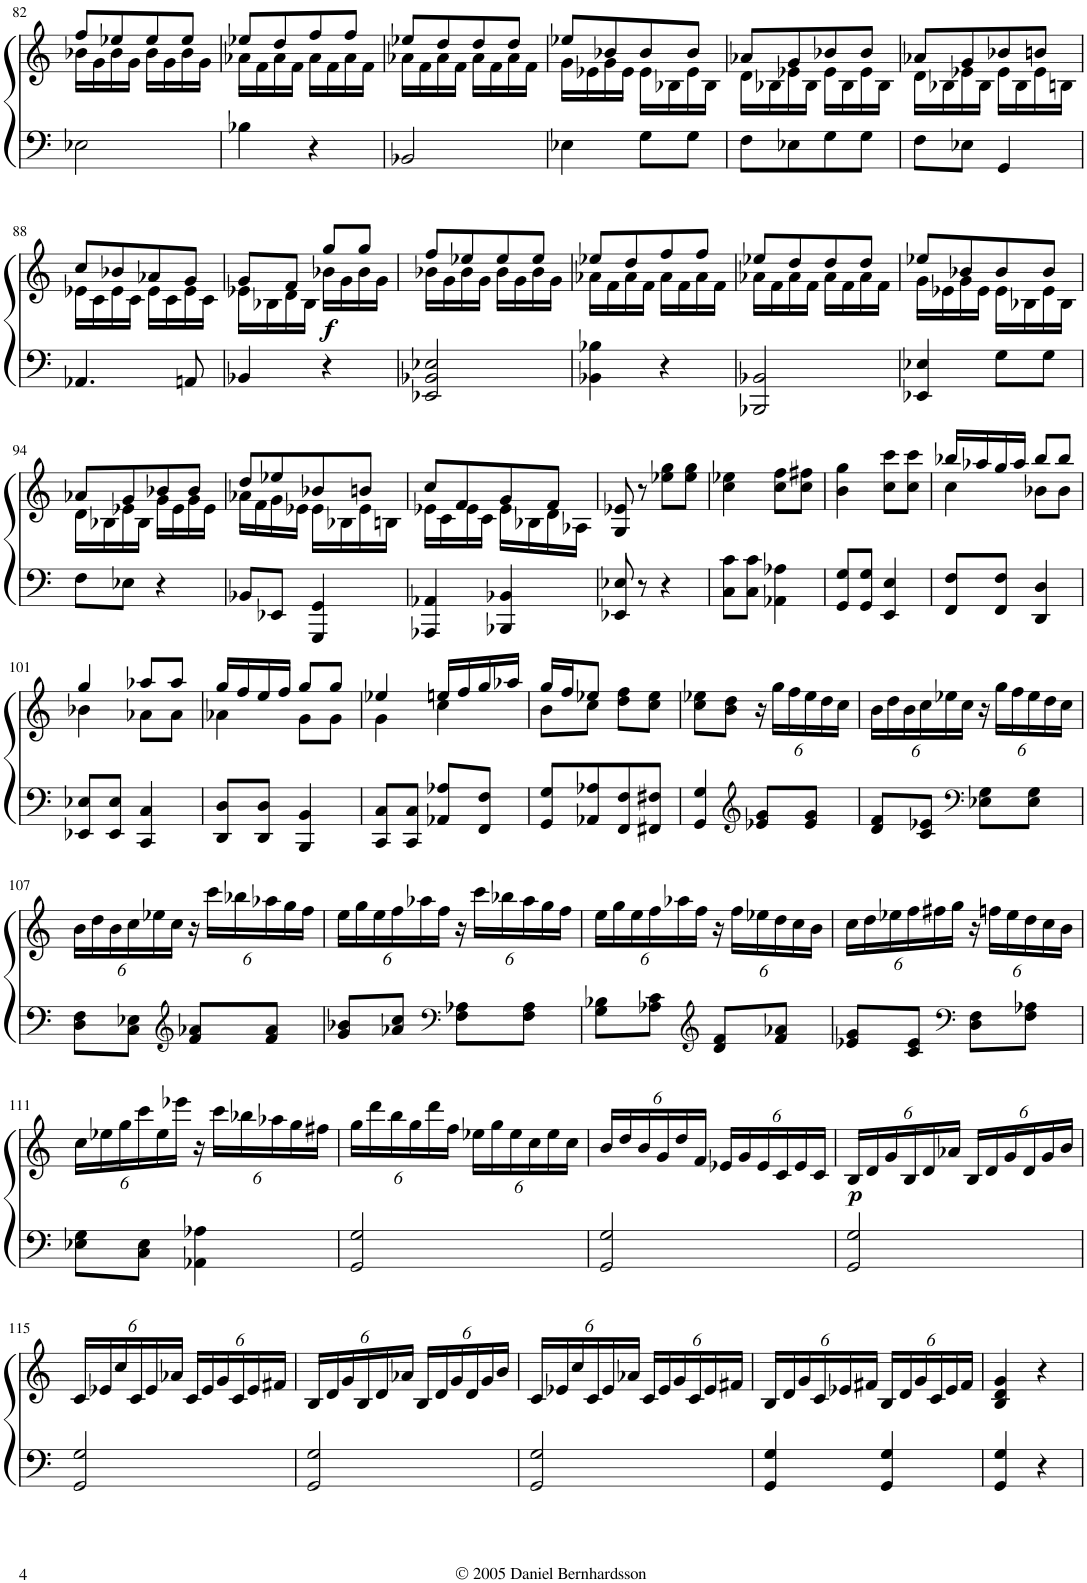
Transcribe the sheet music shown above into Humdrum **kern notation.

**kern	**kern	**dynam
*part1	*part1	*part1
*staff2	*staff1	*staff1/2
*I"Piano	*	*
*I'Pno.	*	*
!!LO:PB:g=z
*clefF4	*clefG2	*
*k[]	*k[]	*
*M2/4	*M2/4	*
=82	=82	=82
*	*^	*
2E-X\	8ff/L	16b-X\LL	.
.	.	16g\	.
.	8ee-X/	16b-\	.
.	.	16g\JJ	.
.	8ee-/	16b-\LL	.
.	.	16g\	.
.	8ee-/J	16b-\	.
.	.	16g\JJ	.
=83	=83	=83	=83
4B-X\	8ee-X/L	16a-X\LL	.
.	.	16f\	.
.	8dd/	16a-\	.
.	.	16f\JJ	.
4r	8ff/	16a-\LL	.
.	.	16f\	.
.	8ff/J	16a-\	.
.	.	16f\JJ	.
=84	=84	=84	=84
2BB-X/	8ee-X/L	16a-X\LL	.
.	.	16f\	.
.	8dd/	16a-\	.
.	.	16f\JJ	.
.	8dd/	16a-\LL	.
.	.	16f\	.
.	8dd/J	16a-\	.
.	.	16f\JJ	.
=85	=85	=85	=85
4E-X\	8ee-X/L	16g\LL	.
.	.	16e-X\	.
.	8b-X/	16g\	.
.	.	16e-\JJ	.
8G\L	8b-/	16e-\LL	.
.	.	16B-X\	.
8G\J	8b-/J	16e-\	.
.	.	16B-\JJ	.
=86	=86	=86	=86
8F\L	8a-X/L	16d\LL	.
.	.	16B-X\	.
8E-X\	8g/	16e-X\	.
.	.	16B-\JJ	.
8G\	8b-X/	16e-\LL	.
.	.	16B-\	.
8G\J	8b-/J	16e-\	.
.	.	16B-\JJ	.
=87	=87	=87	=87
8F\L	8a-X/L	16d\LL	.
.	.	16B-X\	.
8E-X\J	8g/	16e-X\	.
.	.	16B-\JJ	.
4GG/	8b-X/	16e-\LL	.
.	.	16B-\	.
.	8bn/J	16e-\	.
.	.	16Bn\JJ	.
!!LO:LB:g=z	!!
=88	=88	=88	=88
4.AA-X/	8cc/L	16e-X\LL	.
.	.	16c\	.
.	8b-X/	16e-\	.
.	.	16c\JJ	.
.	8a-X/	16e-\LL	.
.	.	16c\	.
8AAn/	8g/J	16e-\	.
.	.	16c\JJ	.
=89	=89	=89	=89
4BB-X/	8g/L	16e-X\LL	.
.	.	16B-X\	.
.	8f/J	16d\	.
.	.	16B-\JJ	.
!	!	!	!LO:DY:b
4r	8gg/L	16b-X\LL	f
.	.	16g\	.
.	8gg/J	16b-\	.
.	.	16g\JJ	.
=90	=90	=90	=90
2EE-X/ 2BB-X/ 2E-X/	8ff/L	16b-X\LL	.
.	.	16g\	.
.	8ee-X/	16b-\	.
.	.	16g\JJ	.
.	8ee-/	16b-\LL	.
.	.	16g\	.
.	8ee-/J	16b-\	.
.	.	16g\JJ	.
=91	=91	=91	=91
4BB-X\ 4B-X\	8ee-X/L	16a-X\LL	.
.	.	16f\	.
.	8dd/	16a-\	.
.	.	16f\JJ	.
4r	8ff/	16a-\LL	.
.	.	16f\	.
.	8ff/J	16a-\	.
.	.	16f\JJ	.
=92	=92	=92	=92
2BBB-X/ 2BB-X/	8ee-X/L	16a-X\LL	.
.	.	16f\	.
.	8dd/	16a-\	.
.	.	16f\JJ	.
.	8dd/	16a-\LL	.
.	.	16f\	.
.	8dd/J	16a-\	.
.	.	16f\JJ	.
=93	=93	=93	=93
4EE-X/ 4E-X/	8ee-X/L	16g\LL	.
.	.	16e-X\	.
.	8b-X/	16g\	.
.	.	16e-\JJ	.
8G\L	8b-/	16e-\LL	.
.	.	16B-X\	.
8G\J	8b-/J	16e-\	.
.	.	16B-\JJ	.
!!LO:LB:g=z	!!
=94	=94	=94	=94
8F\L	8a-X/L	16d\LL	.
.	.	16B-X\	.
8E-X\J	8g/	16e-X\	.
.	.	16B-\JJ	.
4r	8b-X/	16g\LL	.
.	.	16e-\	.
.	8b-/J	16g\	.
.	.	16e-\JJ	.
=95	=95	=95	=95
8BB-X/L	8dd/L	16a-X\LL	.
.	.	16f\	.
8EE-X/J	8ee-X/	16g\	.
.	.	16e-X\JJ	.
4GGG/ 4GG/	8b-X/	16e-\LL	.
.	.	16B-X\	.
.	8bn/J	16e-\	.
.	.	16Bn\JJ	.
=96	=96	=96	=96
4AAA-X/ 4AA-X/	8cc/L	16e-X\LL	.
.	.	16c\	.
.	8f/	16e-\	.
.	.	16c\JJ	.
4BBB-X/ 4BB-X/	8g/	16e-\LL	.
.	.	16B-X\	.
.	8f/J	16d\	.
.	.	16A-X\JJ	.
=97	=97	=97	=97
8EE-X/ 8E-X/	8G/ 8e-X/	4ryy	.
8r	8r	.	.
4r	8ee-X\ 8gg\L	4ryy	.
.	8ee-\ 8gg\J	.	.
*	*v	*v	*
=98	=98	=98
8C\ 8c\L	4cc\ 4ee-X\	.
8C\ 8c\J	.	.
4AA-X\ 4A-X\	8cc\ 8ff\L	.
.	8cc\ 8ff#X\J	.
=99	=99	=99
8GG/ 8G/L	4b\ 4gg\	.
8GG/ 8G/J	.	.
4EE/ 4E/	8cc\ 8ccc\L	.
.	8cc\ 8ccc\J	.
=100	=100	=100
*	*^	*
8FF/ 8F/L	16bb-X/LL	4cc\	.
.	16aa-X/	.	.
8FF/ 8F/J	16gg/	.	.
.	16aa-/JJ	.	.
4DD/ 4D/	8bb-/L	8b-X\L	.
.	8bb-/J	8b-\J	.
!!LO:LB:g=z	!!
=101	=101	=101	=101
8EE-X/ 8E-X/L	4gg/	4b-X\	.
8EE-/ 8E-/J	.	.	.
4CC/ 4C/	8aa-X/L	8a-X\L	.
.	8aa-/J	8a-\J	.
=102	=102	=102	=102
8DD/ 8D/L	16gg/LL	4a-X\	.
.	16ff/	.	.
8DD/ 8D/J	16ee/	.	.
.	16ff/JJ	.	.
4BBB/ 4BB/	8gg/L	8g\L	.
.	8gg/J	8g\J	.
=103	=103	=103	=103
8CC/ 8C/L	4ee-X/	4g\	.
8CC/ 8C/J	.	.	.
8AA-X/ 8A-X/L	16een/LL	4cc\	.
.	16ff/	.	.
8FF/ 8F/J	16gg/	.	.
.	16aa-X/JJ	.	.
=104	=104	=104	=104
8GG/ 8G/L	16gg/LL	8b\L	.
.	16ff/J	.	.
8AA-X/ 8A-X/	8ee-X/J	8cc\J	.
8FF/ 8F/	8dd\ 8ff\L	4ryy	.
8FF#X/ 8F#X/J	8cc\ 8ee-\J	.	.
*	*v	*v	*
=105	=105	=105
4GG/ 4G/	8cc\ 8ee-X\L	.
.	8b\ 8dd\J	.
*clefG2	*	*
*	*Xbrackettup	*
8e-X/ 8g/L	24r	.
.	24gg\LL	.
.	24ff\	.
8e-/ 8g/J	24ee-\	.
.	24dd\	.
.	24cc\JJ	.
=106	=106	=106
8d/ 8f/L	24b\LL	.
.	24dd\	.
.	24b\	.
8c/ 8e-X/J	24cc\	.
.	24ee-X\	.
.	24cc\JJ	.
*clefF4	*	*
8E-X\ 8G\L	24r	.
.	24gg\LL	.
.	24ff\	.
8E-\ 8G\J	24ee-\	.
.	24dd\	.
.	24cc\JJ	.
!!LO:LB:g=z
=107	=107	=107
8D\ 8F\L	24b\LL	.
.	24dd\	.
.	24b\	.
8C\ 8E-X\J	24cc\	.
.	24ee-X\	.
.	24cc\JJ	.
*clefG2	*	*
8f/ 8a-X/L	24r	.
.	24ccc\LL	.
.	24bb-X\	.
8f/ 8a-/J	24aa-X\	.
.	24gg\	.
.	24ff\JJ	.
=108	=108	=108
8g/ 8b-X/L	24ee\LL	.
.	24gg\	.
.	24ee\	.
8a-X/ 8cc/J	24ff\	.
.	24aa-X\	.
.	24ff\JJ	.
*clefF4	*	*
8F\ 8A-X\L	24r	.
.	24ccc\LL	.
.	24bb-X\	.
8F\ 8A-\J	24aa-\	.
.	24gg\	.
.	24ff\JJ	.
=109	=109	=109
8G\ 8B-X\L	24ee\LL	.
.	24gg\	.
.	24ee\	.
8A-X\ 8c\J	24ff\	.
.	24aa-X\	.
.	24ff\JJ	.
*clefG2	*	*
8d/ 8f/L	24r	.
.	24ff\LL	.
.	24ee-X\	.
8f/ 8a-X/J	24dd\	.
.	24cc\	.
.	24b\JJ	.
=110	=110	=110
8e-X/ 8g/L	24cc\LL	.
.	24dd\	.
.	24ee-X\	.
8c/ 8e-/J	24ff\	.
.	24ff#X\	.
.	24gg\JJ	.
*clefF4	*	*
8D\ 8F\L	24r	.
.	24ffn\LL	.
.	24ee-\	.
8F\ 8A-X\J	24dd\	.
.	24cc\	.
.	24b\JJ	.
!!LO:LB:g=z
=111	=111	=111
8E-X\ 8G\L	24cc\LL	.
.	24ee-X\	.
.	24gg\	.
8C\ 8E-\J	24ccc\	.
.	24ee-\	.
.	24eee-X\JJ	.
4AA-X\ 4A-X\	24r	.
.	24ccc\LL	.
.	24bb-X\	.
.	24aa-X\	.
.	24gg\	.
.	24ff#X\JJ	.
=112	=112	=112
2GG/ 2G/	24gg\LL	.
.	24ddd\	.
.	24bb\	.
.	24gg\	.
.	24ddd\	.
.	24ff\JJ	.
.	24ee-X\LL	.
.	24gg\	.
.	24ee-\	.
.	24cc\	.
.	24ee-\	.
.	24cc\JJ	.
=113	=113	=113
2GG/ 2G/	24b/LL	.
.	24dd/	.
.	24b/	.
.	24g/	.
.	24dd/	.
.	24f/JJ	.
.	24e-X/LL	.
.	24g/	.
.	24e-/	.
.	24c/	.
.	24e-/	.
.	24c/JJ	.
=114	=114	=114
!	!	!LO:DY:b
2GG/ 2G/	24B/LL	p
.	24d/	.
.	24g/	.
.	24B/	.
.	24d/	.
.	24a-X/JJ	.
.	24B/LL	.
.	24d/	.
.	24g/	.
.	24d/	.
.	24g/	.
.	24b/JJ	.
!!LO:LB:g=z
=115	=115	=115
2GG/ 2G/	24c/LL	.
.	24e-X/	.
.	24cc/	.
.	24c/	.
.	24e-/	.
.	24a-X/JJ	.
.	24c/LL	.
.	24e-/	.
.	24g/	.
.	24c/	.
.	24e-/	.
.	24f#X/JJ	.
=116	=116	=116
2GG/ 2G/	24B/LL	.
.	24d/	.
.	24g/	.
.	24B/	.
.	24d/	.
.	24a-X/JJ	.
.	24B/LL	.
.	24d/	.
.	24g/	.
.	24d/	.
.	24g/	.
.	24b/JJ	.
=117	=117	=117
2GG/ 2G/	24c/LL	.
.	24e-X/	.
.	24cc/	.
.	24c/	.
.	24e-/	.
.	24a-X/JJ	.
.	24c/LL	.
.	24e-/	.
.	24g/	.
.	24c/	.
.	24e-/	.
.	24f#X/JJ	.
=118	=118	=118
4GG/ 4G/	24B/LL	.
.	24d/	.
.	24g/	.
.	24c/	.
.	24e-X/	.
.	24f#X/JJ	.
4GG/ 4G/	24B/LL	.
.	24d/	.
.	24g/	.
.	24c/	.
.	24e-/	.
.	24f#/JJ	.
=119	=119	=119
4GG/ 4G/	4B/ 4d/ 4g/	.
4r	4r	.
=	=	=
*-	*-	*-
